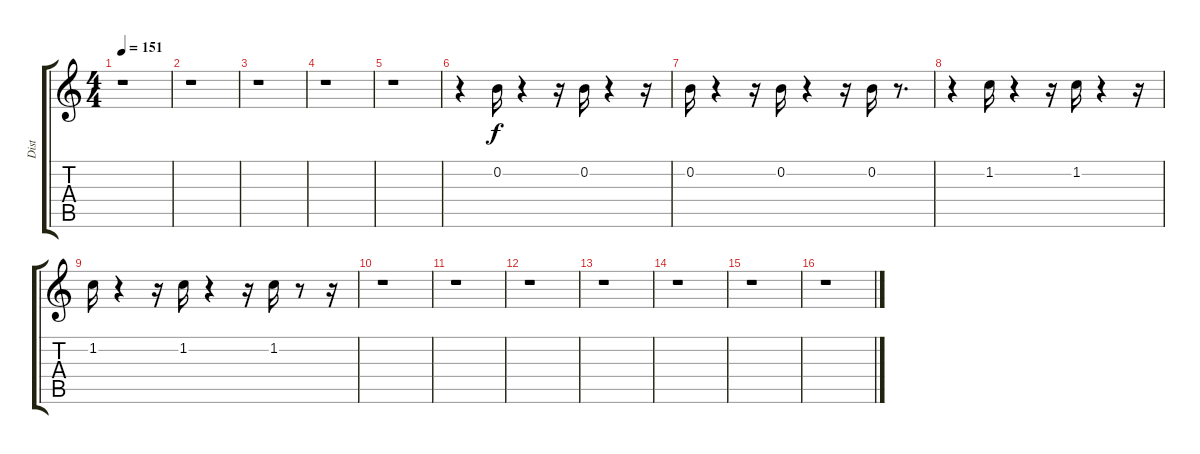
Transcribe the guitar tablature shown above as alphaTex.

\track ("Dist" "Dist") {instrument overdrivenguitar}
\staff {score tabs}
\tuning (E4 B3 G3 D3 A2 E2) {hide}
\ts (4 4)
\tempo 151
\clef g2
\ks c
r.1{dy f} |
r.1 |
r.1 |
r.1 |
r.1 |
r.4 0.2.16 r.4 r.16 0.2.16 r.4 r.16 |
0.2.16 r.4 r.16 0.2.16 r.4 r.16 0.2.16 r.8{d} |
r.4 1.2.16 r.4 r.16 1.2.16 r.4 r.16 |
1.2.16 r.4 r.16 1.2.16 r.4 r.16 1.2.16 r.8 r.16 |
r.1 |
r.1 |
r.1 |
r.1 |
r.1 |
r.1 |
r.1
